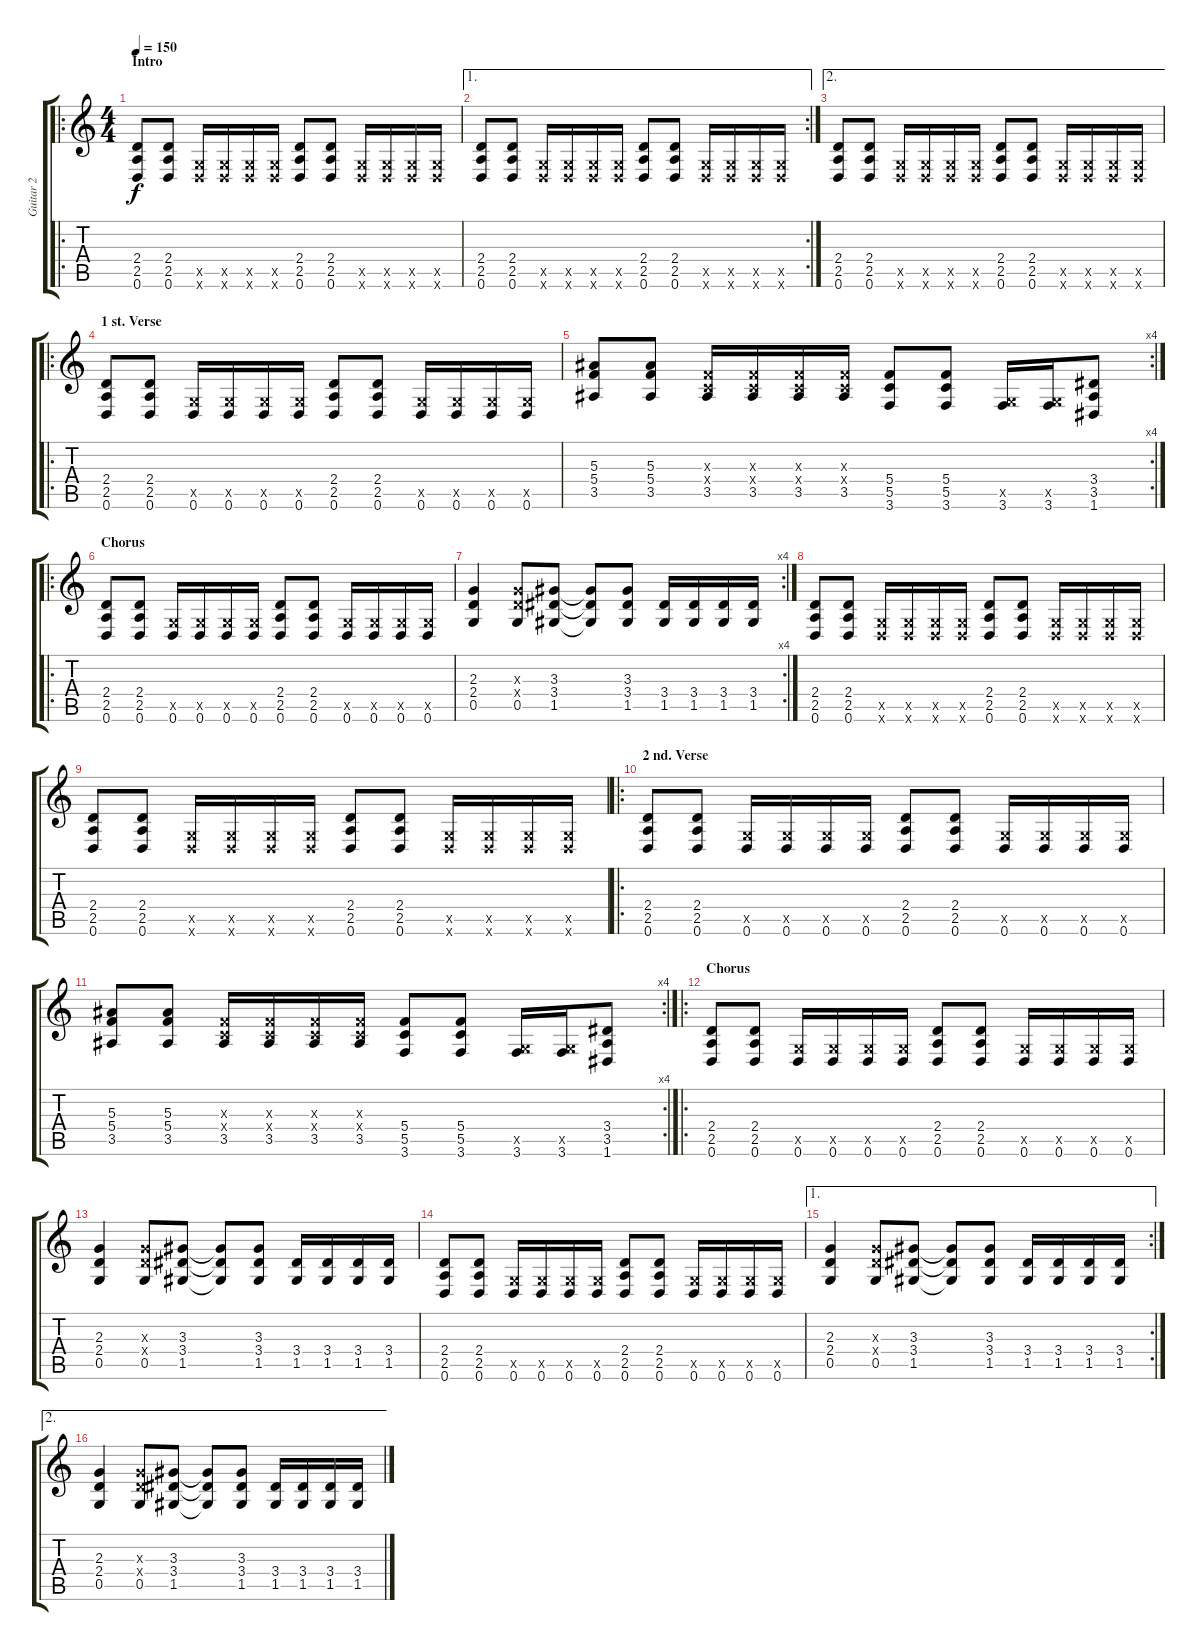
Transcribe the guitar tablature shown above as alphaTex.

\track ("Guitar 2" "Guitar 2") {instrument overdrivenguitar}
\staff {score tabs}
\tuning (D4 A3 F3 C3 G2 D2) {hide}
\ro
\ts (4 4)
\section ("" "Intro")
\tempo 150
\clef g2
\ks c
(2.4 2.5 0.6).8{dy f instrument overdrivenguitar} (2.4 2.5 0.6).8 (0.5{x} 0.6{x}).16 (0.5{x} 0.6{x}).16 (0.5{x} 0.6{x}).16 (0.5{x} 0.6{x}).16 (2.4 2.5 0.6).8 (2.4 2.5 0.6).8 (0.5{x} 0.6{x}).16 (0.5{x} 0.6{x}).16 (0.5{x} 0.6{x}).16 (0.5{x} 0.6{x}).16 |
\ae 1
\rc 2
(2.4 2.5 0.6).8 (2.4 2.5 0.6).8 (0.5{x} 0.6{x}).16 (0.5{x} 0.6{x}).16 (0.5{x} 0.6{x}).16 (0.5{x} 0.6{x}).16 (2.4 2.5 0.6).8 (2.4 2.5 0.6).8 (0.5{x} 0.6{x}).16 (0.5{x} 0.6{x}).16 (0.5{x} 0.6{x}).16 (0.5{x} 0.6{x}).16 |
\ae 2
(2.4 2.5 0.6).8 (2.4 2.5 0.6).8 (0.5{x} 0.6{x}).16 (0.5{x} 0.6{x}).16 (0.5{x} 0.6{x}).16 (0.5{x} 0.6{x}).16 (2.4 2.5 0.6).8 (2.4 2.5 0.6).8 (0.5{x} 0.6{x}).16 (0.5{x} 0.6{x}).16 (0.5{x} 0.6{x}).16 (0.5{x} 0.6{x}).16 |
\ro
\section ("" "1 st. Verse")
(2.4 2.5 0.6).8 (2.4 2.5 0.6).8 (0.5{x} 0.6).16 (0.5{x} 0.6).16 (0.5{x} 0.6).16 (0.5{x} 0.6).16 (2.4 2.5 0.6).8 (2.4 2.5 0.6).8 (0.5{x} 0.6).16 (0.5{x} 0.6).16 (0.5{x} 0.6).16 (0.5{x} 0.6).16 |
\rc 4
(5.3 5.4 3.5).8 (5.3 5.4 3.5).8 (0.3{x} 0.4{x} 3.5).16 (0.3{x} 0.4{x} 3.5).16 (0.3{x} 0.4{x} 3.5).16 (0.3{x} 0.4{x} 3.5).16 (5.4 5.5 3.6).8 (5.4 5.5 3.6).8 (0.5{x} 3.6).16 (0.5{x} 3.6).16 (3.4 3.5 1.6).8 |
\ro
\section ("" "Chorus")
(2.4 2.5 0.6).8 (2.4 2.5 0.6).8 (0.5{x} 0.6).16 (0.5{x} 0.6).16 (0.5{x} 0.6).16 (0.5{x} 0.6).16 (2.4 2.5 0.6).8 (2.4 2.5 0.6).8 (0.5{x} 0.6).16 (0.5{x} 0.6).16 (0.5{x} 0.6).16 (0.5{x} 0.6).16 |
\rc 4
(2.3 2.4 0.5).4 (2.3{x} 2.4{x} 0.5).8 (3.3 3.4 1.5).8 (3.3{t} 3.4{t} 1.5{t}).8 (3.3 3.4 1.5).8 (3.4 1.5).16 (3.4 1.5).16 (3.4 1.5).16 (3.4 1.5).16 |
(2.4 2.5 0.6).8 (2.4 2.5 0.6).8 (0.5{x} 0.6{x}).16 (0.5{x} 0.6{x}).16 (0.5{x} 0.6{x}).16 (0.5{x} 0.6{x}).16 (2.4 2.5 0.6).8 (2.4 2.5 0.6).8 (0.5{x} 0.6{x}).16 (0.5{x} 0.6{x}).16 (0.5{x} 0.6{x}).16 (0.5{x} 0.6{x}).16 |
(2.4 2.5 0.6).8 (2.4 2.5 0.6).8 (0.5{x} 0.6{x}).16 (0.5{x} 0.6{x}).16 (0.5{x} 0.6{x}).16 (0.5{x} 0.6{x}).16 (2.4 2.5 0.6).8 (2.4 2.5 0.6).8 (0.5{x} 0.6{x}).16 (0.5{x} 0.6{x}).16 (0.5{x} 0.6{x}).16 (0.5{x} 0.6{x}).16 |
\ro
\section ("" "2 nd. Verse")
(2.4 2.5 0.6).8 (2.4 2.5 0.6).8 (0.5{x} 0.6).16 (0.5{x} 0.6).16 (0.5{x} 0.6).16 (0.5{x} 0.6).16 (2.4 2.5 0.6).8 (2.4 2.5 0.6).8 (0.5{x} 0.6).16 (0.5{x} 0.6).16 (0.5{x} 0.6).16 (0.5{x} 0.6).16 |
\rc 4
(5.3 5.4 3.5).8 (5.3 5.4 3.5).8 (0.3{x} 0.4{x} 3.5).16 (0.3{x} 0.4{x} 3.5).16 (0.3{x} 0.4{x} 3.5).16 (0.3{x} 0.4{x} 3.5).16 (5.4 5.5 3.6).8 (5.4 5.5 3.6).8 (0.5{x} 3.6).16 (0.5{x} 3.6).16 (3.4 3.5 1.6).8 |
\ro
\section ("" "Chorus")
(2.4 2.5 0.6).8 (2.4 2.5 0.6).8 (0.5{x} 0.6).16 (0.5{x} 0.6).16 (0.5{x} 0.6).16 (0.5{x} 0.6).16 (2.4 2.5 0.6).8 (2.4 2.5 0.6).8 (0.5{x} 0.6).16 (0.5{x} 0.6).16 (0.5{x} 0.6).16 (0.5{x} 0.6).16 |
(2.3 2.4 0.5).4 (2.3{x} 2.4{x} 0.5).8 (3.3 3.4 1.5).8 (3.3{t} 3.4{t} 1.5{t}).8 (3.3 3.4 1.5).8 (3.4 1.5).16 (3.4 1.5).16 (3.4 1.5).16 (3.4 1.5).16 |
(2.4 2.5 0.6).8 (2.4 2.5 0.6).8 (0.5{x} 0.6).16 (0.5{x} 0.6).16 (0.5{x} 0.6).16 (0.5{x} 0.6).16 (2.4 2.5 0.6).8 (2.4 2.5 0.6).8 (0.5{x} 0.6).16 (0.5{x} 0.6).16 (0.5{x} 0.6).16 (0.5{x} 0.6).16 |
\ae 1
\rc 2
(2.3 2.4 0.5).4 (2.3{x} 2.4{x} 0.5).8 (3.3 3.4 1.5).8 (3.3{t} 3.4{t} 1.5{t}).8 (3.3 3.4 1.5).8 (3.4 1.5).16 (3.4 1.5).16 (3.4 1.5).16 (3.4 1.5).16 |
\ae 2
(2.3 2.4 0.5).4 (2.3{x} 2.4{x} 0.5).8 (3.3 3.4 1.5).8 (3.3{t} 3.4{t} 1.5{t}).8 (3.3 3.4 1.5).8 (3.4 1.5).16 (3.4 1.5).16 (3.4 1.5).16 (3.4 1.5).16
